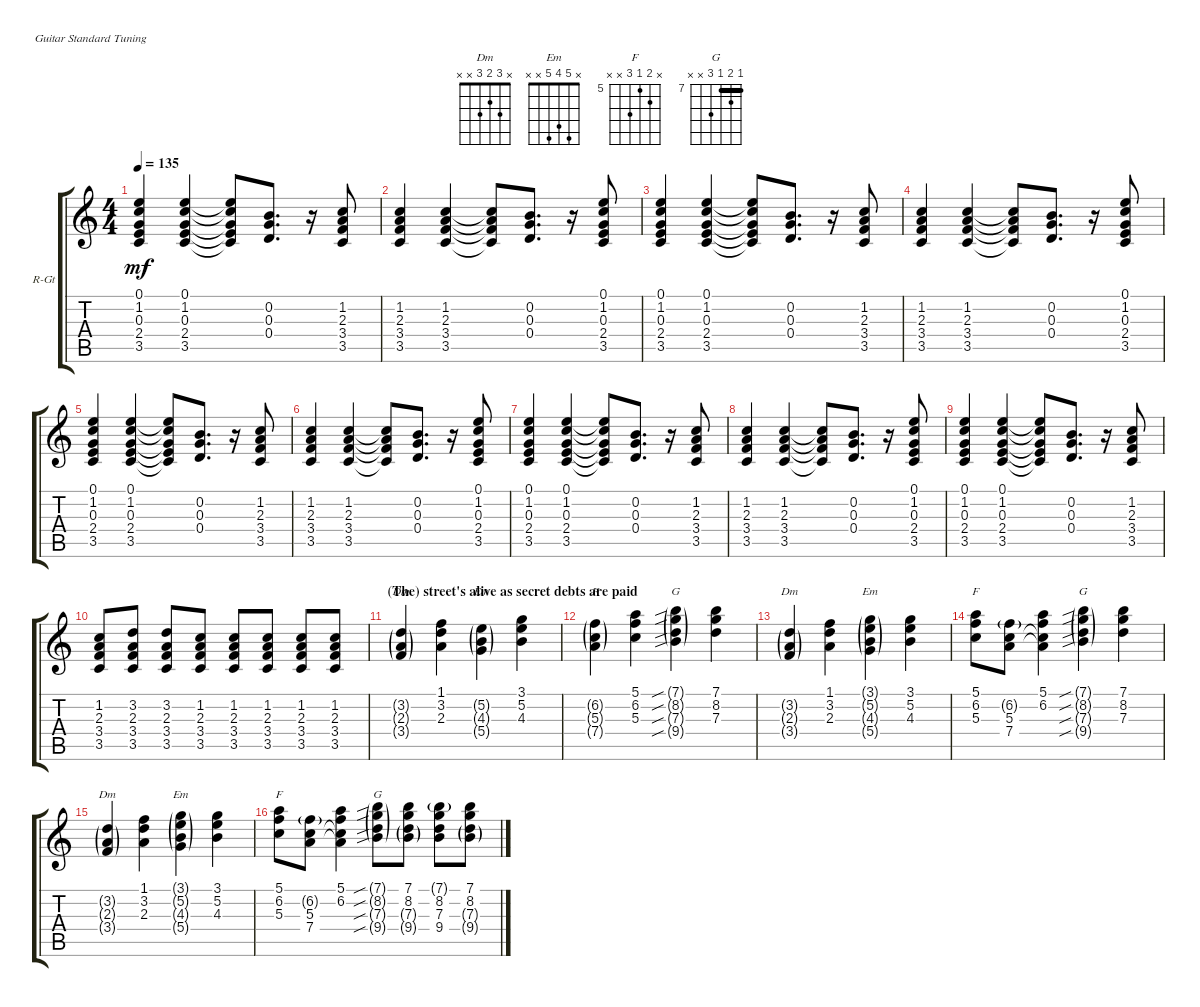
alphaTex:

\defaultSystemsLayout 4
\bracketExtendMode groupsimilarinstruments
\firstSystemTrackNameOrientation horizontal
\otherSystemsTrackNameOrientation horizontal
\track ("Rhythm Guitar" "R-Gt") {instrument electricguitarclean}
\staff {score tabs}
\tuning (E4 B3 G3 D3 A2 E2)
\chord ("Dm" x 3 2 3 x x) {showfingering false}
\chord ("Em" x 5 4 5 x x) {showfingering false}
\chord ("F" x 6 5 7 x x) {firstfret 5 showfingering false}
\chord ("G" 7 8 7 9 x x) {firstfret 7 showfingering false barre 7}
\ts (4 4)
\tempo 135
\clef g2
\scale
0.333333
\ks c
(1.2 0.3 2.4 3.5 0.1).4{dy mf} (1.2 0.3 2.4 3.5 0.1).4 (1.2{t} 0.3{t} 2.4{t} 3.5{t} 0.1{t}).8 (0.4 0.3 0.2).8{d} r.16 (3.5 3.4 2.3 1.2).8 |
\scale
0.333333 (3.5 3.4 2.3 1.2).4 (3.5 3.4 2.3 1.2).4 (3.5{t} 3.4{t} 2.3{t} 1.2{t}).8 (0.4 0.3 0.2).8{d} r.16 (1.2 0.3 2.4 3.5 0.1).8 |
\scale
0.333333 (1.2 0.3 2.4 3.5 0.1).4 (1.2 0.3 2.4 3.5 0.1).4 (1.2{t} 0.3{t} 2.4{t} 3.5{t} 0.1{t}).8 (0.4 0.3 0.2).8{d} r.16 (3.5 3.4 2.3 1.2).8 |
\scale
0.333333 (3.5 3.4 2.3 1.2).4 (3.5 3.4 2.3 1.2).4 (3.5{t} 3.4{t} 2.3{t} 1.2{t}).8 (0.4 0.3 0.2).8{d} r.16 (1.2 0.3 2.4 3.5 0.1).8 |
\scale
0.333333 (1.2 0.3 2.4 3.5 0.1).4 (1.2 0.3 2.4 3.5 0.1).4 (1.2{t} 0.3{t} 2.4{t} 3.5{t} 0.1{t}).8 (0.4 0.3 0.2).8{d} r.16 (3.5 3.4 2.3 1.2).8 |
\scale
0.333333 (3.5 3.4 2.3 1.2).4 (3.5 3.4 2.3 1.2).4 (3.5{t} 3.4{t} 2.3{t} 1.2{t}).8 (0.4 0.3 0.2).8{d} r.16 (1.2 0.3 2.4 3.5 0.1).8 |
\scale
0.333333 (1.2 0.3 2.4 3.5 0.1).4 (1.2 0.3 2.4 3.5 0.1).4 (1.2{t} 0.3{t} 2.4{t} 3.5{t} 0.1{t}).8 (0.4 0.3 0.2).8{d} r.16 (3.5 3.4 2.3 1.2).8 |
\scale
0.333333 (3.5 3.4 2.3 1.2).4 (3.5 3.4 2.3 1.2).4 (3.5{t} 3.4{t} 2.3{t} 1.2{t}).8 (0.4 0.3 0.2).8{d} r.16 (1.2 0.3 2.4 3.5 0.1).8 |
\scale
0.333333 (1.2 0.3 2.4 3.5 0.1).4 (1.2 0.3 2.4 3.5 0.1).4 (1.2{t} 0.3{t} 2.4{t} 3.5{t} 0.1{t}).8 (0.4 0.3 0.2).8{d} r.16 (3.5 3.4 1.2 2.3).8 |
\scale
0.333333 (3.5 3.4 1.2 2.3).8 (3.5 3.4 2.3 3.2).8 (3.5 3.4 2.3 3.2).8 (3.5 3.4 1.2 2.3).8 (3.5 3.4 1.2 2.3).8 (3.5 3.4 1.2 2.3).8 (3.5 3.4 1.2 2.3).8 (3.5 3.4 1.2 2.3).8 |
\section ("" "(The) street's alive as secret debts are paid")
\scale
0.333333 (3.2{g} 2.3{g} 3.4{g}).4{ch "Dm"} (1.1 3.2 2.3).4 (4.3{g} 5.2{g} 5.4{g}).4{ch "Em"} (4.3 5.2 3.1).4 |
\scale
0.333333 (6.2{g} 5.3{g} 7.4{g}).4{ch "F"} (5.1 6.2 5.3).4 (8.2{sib g} 7.3{sib g} 9.4{sib g} 7.1{sib g}).4{ch "G"} (7.1 8.2 7.3).4 |
\scale
0.333333 (3.2{g} 2.3{g} 3.4{g}).4{ch "Dm"} (1.1 3.2 2.3).4 (4.3{g} 5.2{g} 5.4{g} 3.1{g}).4{ch "Em"} (4.3 5.2 3.1).4 |
\scale
0.333333 (6.2 5.3 5.1).8{ch "F"} (5.3 7.4 6.2{g}).8 (5.1 6.2 5.3{t} 7.4{t}).4 (8.2{sib g} 7.3{sib g} 9.4{sib g} 7.1{sib g}).4{ch "G"} (7.1 8.2 7.3).4 |
\scale
0.333333 (3.2{g} 2.3{g} 3.4{g}).4{ch "Dm"} (1.1 3.2 2.3).4 (4.3{g} 5.2{g} 5.4{g} 3.1{g}).4{ch "Em"} (4.3 5.2 3.1).4 |
\scale
0.333333 (6.2 5.3 5.1).8{ch "F"} (5.3 7.4 6.2{g}).8 (5.1 6.2 5.3{t} 7.4{t}).4 (8.2{sib g} 7.3{sib g} 9.4{sib g} 7.1{sib g}).8{ch "G"} (7.1 8.2 7.3{g} 9.4{g}).8 (8.2 7.3 7.1{g} 9.4).8 (7.1 8.2 7.3{g} 9.4{g}).8
